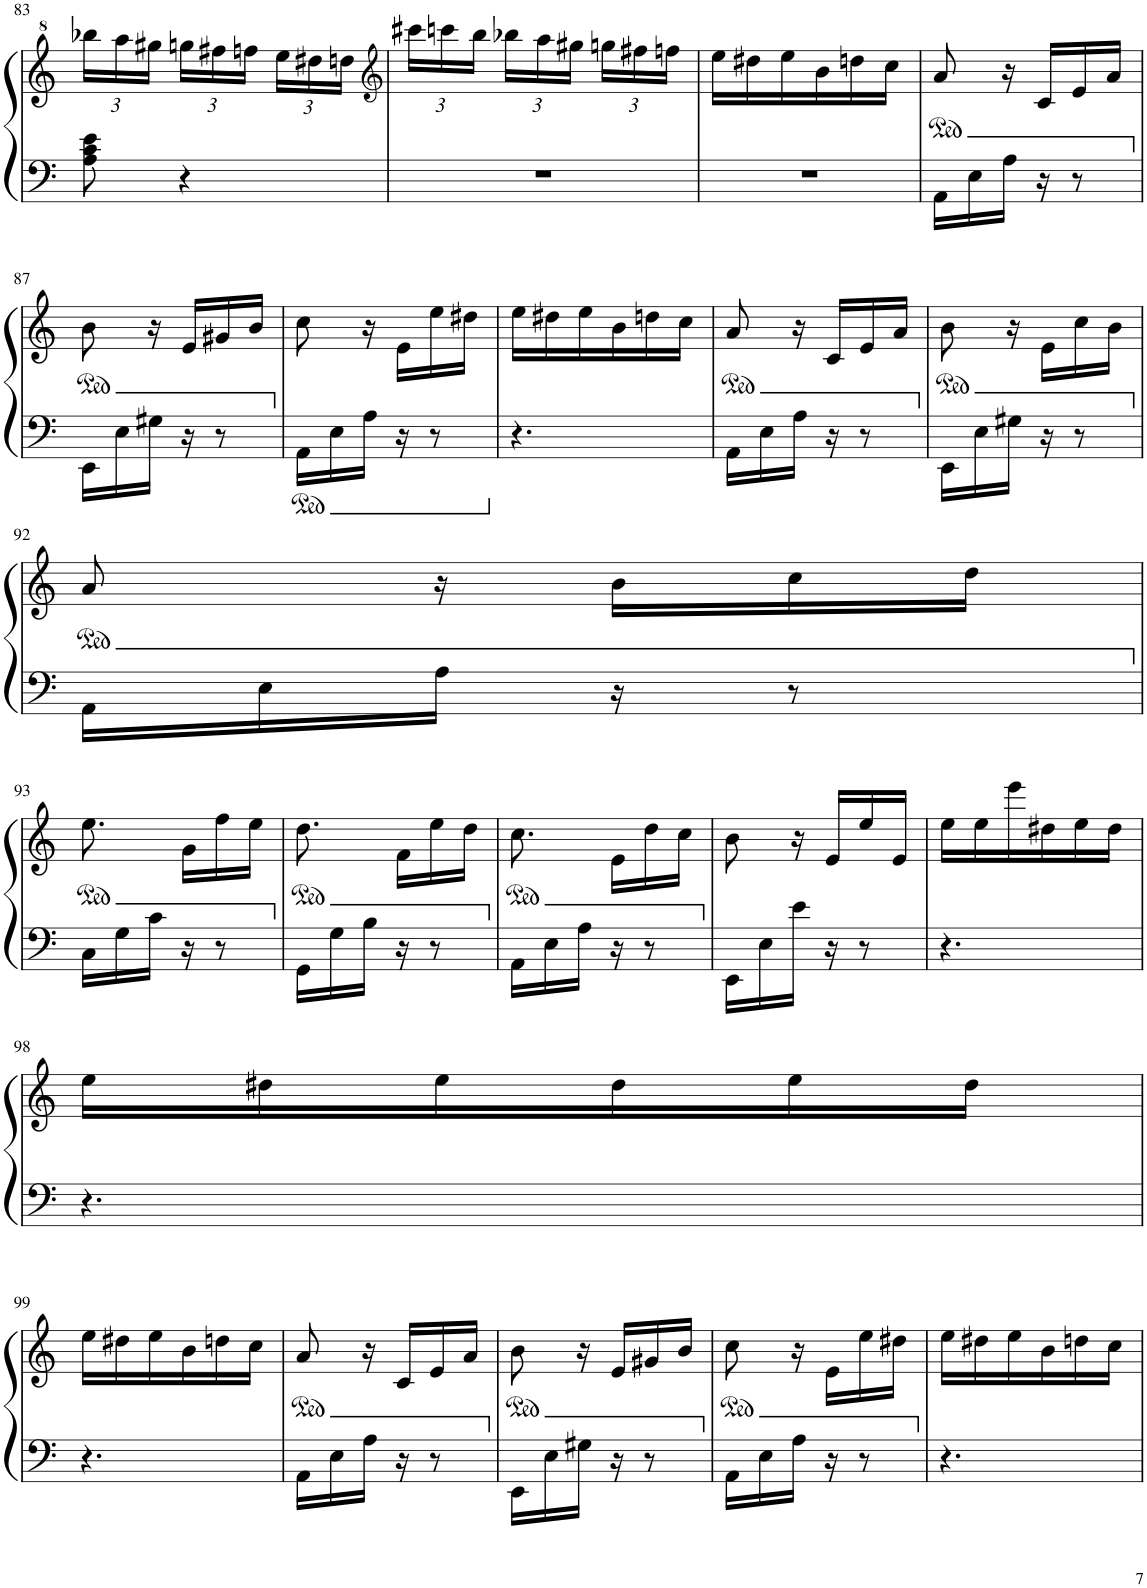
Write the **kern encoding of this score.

**kern	**kern
*part1	*part1
*staff2	*staff1
*I"Piano	*
*I'Pno	*
!!LO:PB:g=z
*clefF4	*clefG^2
*k[]	*k[]
*M3/8	*M3/8
*	*Xbrackettup
=83	=83
8A\ 8c\ 8e\	24bbb-X\LL
.	24aaa\
.	24ggg#X\JJ
4r	24gggn\LL
.	24fff#X\
.	24fffn\JJ
.	24eee\LL
.	24ddd#X\
.	24dddn\JJ
=84	=84
*	*clefG2
4.r	24ccc#X\LL
.	24cccn\
.	24bb\JJ
.	24bb-X\LL
.	24aa\
.	24gg#X\JJ
.	24ggn\LL
.	24ff#X\
.	24ffn\JJ
=85	=85
4.r	16ee\LL
.	16dd#X\
.	16ee\
.	16b\
.	16ddn\
.	16cc\JJ
=86	=86
16AA\LL	8a/
16E\	.
16A\JJ	16r
16r	16c/LL
8r	16e/
.	16a/JJ
!!LO:LB:g=z
=87	=87
16EE\LL	8b\
16E\	.
16G#X\JJ	16r
16r	16e/LL
8r	16g#X/
.	16b/JJ
=88	=88
16AA\LL	8cc\
16E\	.
16A\JJ	16r
16r	16e\LL
8r	16ee\
.	16dd#X\JJ
=89	=89
4.r	16ee\LL
.	16dd#X\
.	16ee\
.	16b\
.	16ddn\
.	16cc\JJ
=90	=90
16AA\LL	8a/
16E\	.
16A\JJ	16r
16r	16c/LL
8r	16e/
.	16a/JJ
=91	=91
16EE\LL	8b\
16E\	.
16G#X\JJ	16r
16r	16e\LL
8r	16cc\
.	16b\JJ
!!LO:LB:g=z
=92	=92
16AA\LL	8a/
16E\	.
16A\JJ	16r
16r	16b\LL
8r	16cc\
.	16dd\JJ
!!LO:LB:g=z
=93	=93
16C\LL	8.ee\
16G\	.
16c\JJ	.
16r	16g\LL
8r	16ff\
.	16ee\JJ
=94	=94
16GG\LL	8.dd\
16G\	.
16B\JJ	.
16r	16f\LL
8r	16ee\
.	16dd\JJ
=95	=95
16AA\LL	8.cc\
16E\	.
16A\JJ	.
16r	16e\LL
8r	16dd\
.	16cc\JJ
=96	=96
16EE\LL	8b\
16E\	.
16e\JJ	16r
16r	16e/LL
8r	16ee/
.	16e/JJ
=97	=97
4.r	16ee\LL
.	16ee\
.	16eee\
.	16dd#X\
.	16ee\
.	16dd#\JJ
!!LO:LB:g=z
=98	=98
4.r	16ee\LL
.	16dd#X\
.	16ee\
.	16dd#\
.	16ee\
.	16dd#\JJ
!!LO:LB:g=z
=99	=99
4.r	16ee\LL
.	16dd#X\
.	16ee\
.	16b\
.	16ddn\
.	16cc\JJ
=100	=100
16AA\LL	8a/
16E\	.
16A\JJ	16r
16r	16c/LL
8r	16e/
.	16a/JJ
=101	=101
16EE\LL	8b\
16E\	.
16G#X\JJ	16r
16r	16e/LL
8r	16g#X/
.	16b/JJ
=102	=102
16AA\LL	8cc\
16E\	.
16A\JJ	16r
16r	16e\LL
8r	16ee\
.	16dd#X\JJ
=103	=103
4.r	16ee\LL
.	16dd#X\
.	16ee\
.	16b\
.	16ddn\
.	16cc\JJ
=	=
*-	*-
